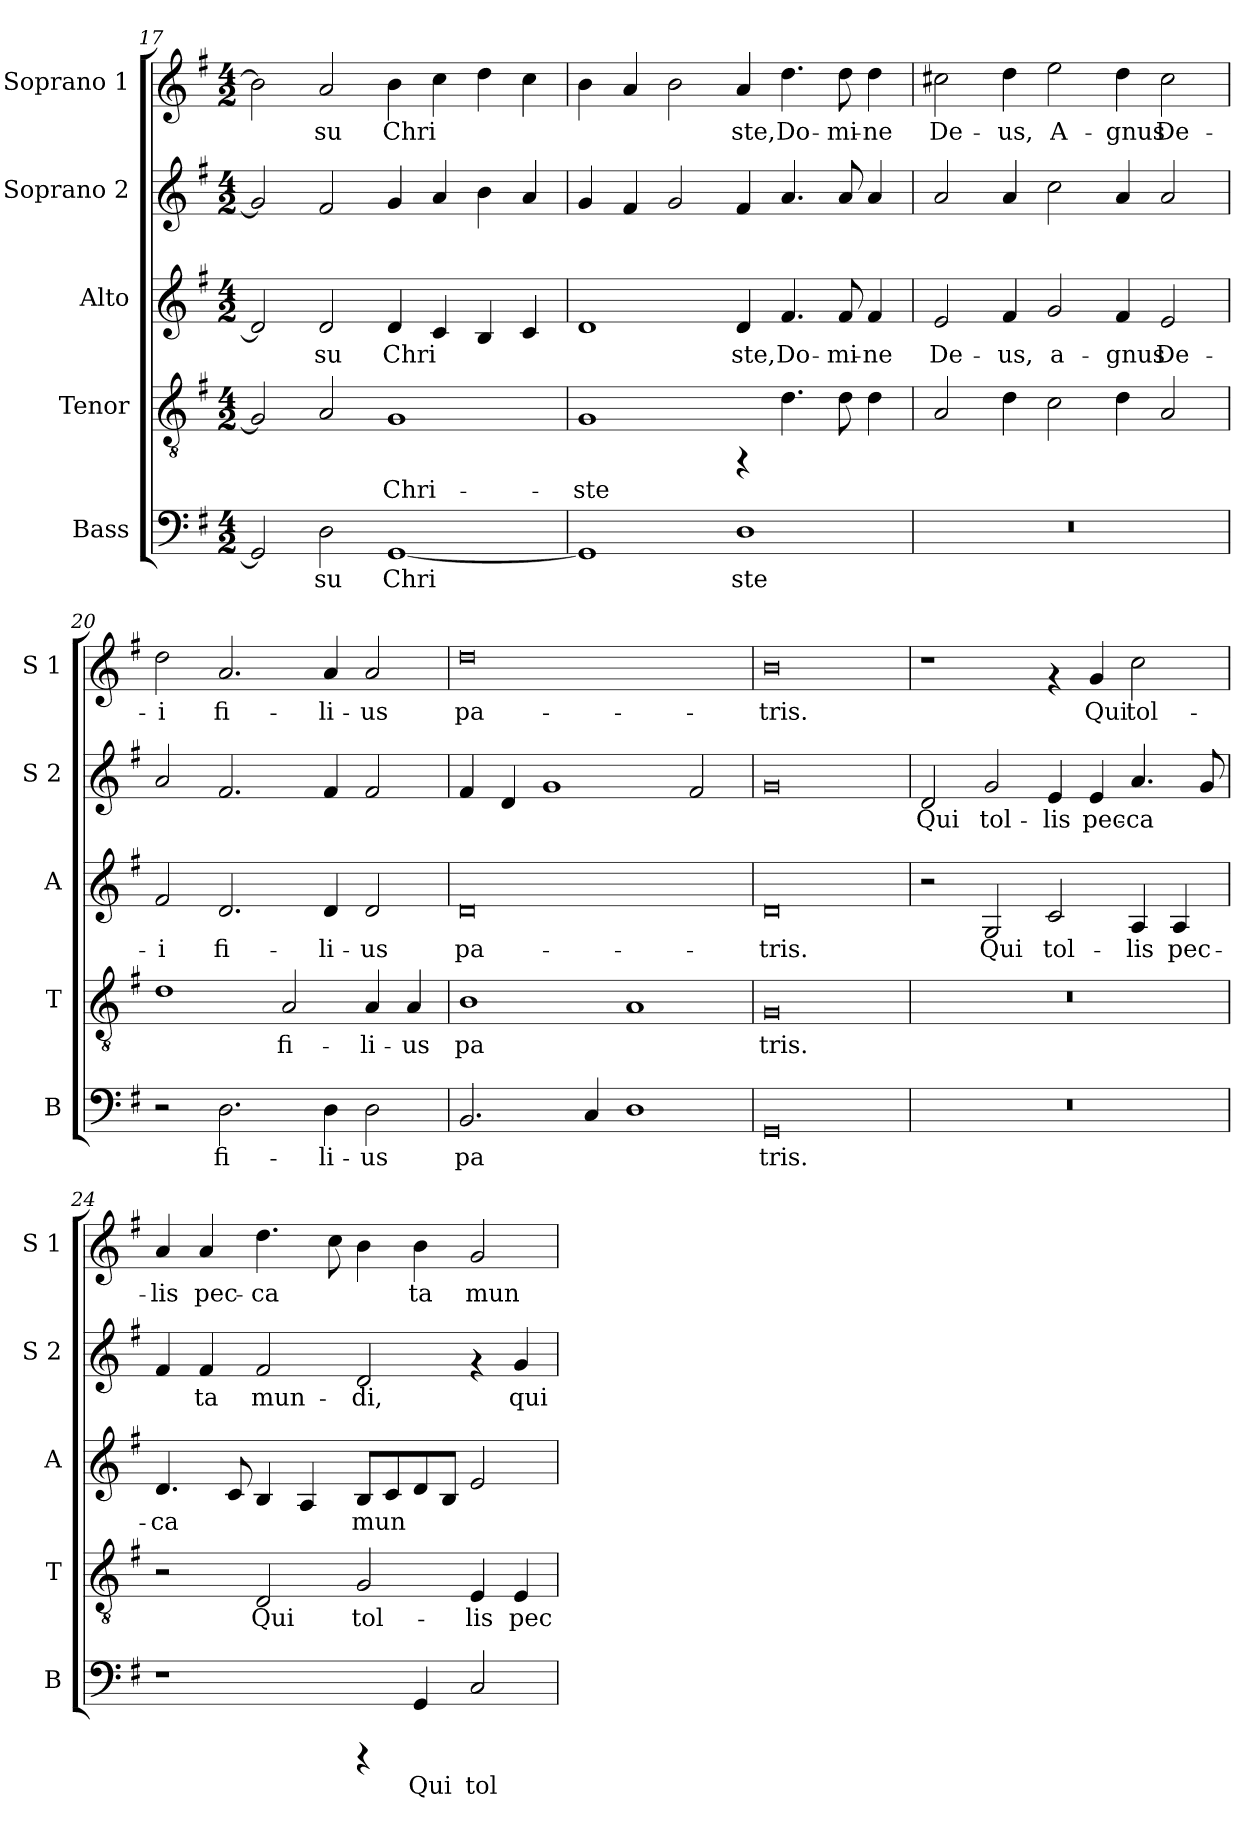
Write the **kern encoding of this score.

**kern	**text	**kern	**text	**kern	**text	**kern	**text	**kern	**text
*part5	*part5	*part4	*part4	*part3	*part3	*part2	*part2	*part1	*part1
*staff5	*staff5	*staff4	*staff4	*staff3	*staff3	*staff2	*staff2	*staff1	*staff1
*I"Bass	*	*I"Tenor	*	*I"Alto	*	*I"Soprano 2	*	*I"Soprano 1	*
*I'B	*	*I'T	*	*I'A	*	*I'S 2	*	*I'S 1	*
*clefF4	*	*clefGv2	*	*clefG2	*	*clefG2	*	*clefG2	*
*k[f#]	*	*k[f#]	*	*k[f#]	*	*k[f#]	*	*k[f#]	*
*G:	*	*G:	*	*G:	*	*G:	*	*G:	*
*M4/2	*	*M4/2	*	*M4/2	*	*M4/2	*	*M4/2	*
=17	=17	=17	=17	=17	=17	=17	=17	=17	=17
!	!LO:LY:b:cj	!	!LO:LY:b:cj	!	!LO:LY:b:cj	!	!LO:LY:b:cj	!	!LO:LY:b:cj
2GG/]	--	2G/]	.	2d/]	--	2g/]	.	2b\]	--
!	!LO:LY:b:cj	!	!LO:LY:b:cj	!	!LO:LY:b:cj	!	!LO:LY:b:cj	!	!LO:LY:b:cj
2D\	-su	2A/	.	2d/	-su	2f#/	.	2a/	-su
!	!LO:LY:b:cj	!	!LO:LY:b:cj	!	!LO:LY:b:cj	!	!LO:LY:b:cj	!	!LO:LY:b:cj
[<1GG	Chri-	1G	Chri-	4d/	Chri-	4g/	.	4b\	Chri-
!	!	!	!	!	!LO:LY:b:cj	!	!LO:LY:b:cj	!	!LO:LY:b:cj
.	.	.	.	4c/	--	4a/	.	4cc\	--
!	!	!	!	!	!LO:LY:b:cj	!	!LO:LY:b:cj	!	!LO:LY:b:cj
.	.	.	.	4B/	--	4b\	.	4dd\	--
!	!	!	!	!	!LO:LY:b:cj	!	!LO:LY:b:cj	!	!LO:LY:b:cj
.	.	.	.	4c/	--	4a/	.	4cc\	--
=18	=18	=18	=18	=18	=18	=18	=18	=18	=18
!	!LO:LY:b:cj	!	!LO:LY:b:cj	!	!LO:LY:b:cj	!	!LO:LY:b:cj	!	!LO:LY:b:cj
1GG]	--	1G	-ste	1d	--	4g/	.	4b\	--
!	!	!	!	!	!	!	!LO:LY:b:cj	!	!LO:LY:b:cj
.	.	.	.	.	.	4f#/	.	4a/	--
!	!	!	!	!	!	!	!LO:LY:b:cj	!	!LO:LY:b:cj
.	.	.	.	.	.	2g/	.	2b\	--
!	!LO:LY:b:cj	!	!	!	!LO:LY:b:cj	!	!LO:LY:b:cj	!	!LO:LY:b:cj
1D	-ste	4rFF	.	4d/	-ste,	4f#/	.	4a/	-ste,
!	!	!	!LO:LY:b:cj	!	!LO:LY:b:cj	!	!LO:LY:b:cj	!	!LO:LY:b:cj
.	.	4.d\	.	4.f#/	Do-	4.a/	.	4.dd\	Do-
!	!	!	!LO:LY:b:cj	!	!LO:LY:b:cj	!	!LO:LY:b:cj	!	!LO:LY:b:cj
.	.	8d\	.	8f#/	-mi-	8a/	.	8dd\	-mi-
!	!	!	!LO:LY:b:cj	!	!LO:LY:b:cj	!	!LO:LY:b:cj	!	!LO:LY:b:cj
.	.	4d\	.	4f#/	-ne	4a/	.	4dd\	-ne
!!LO:PB:g=z
=19	=19	=19	=19	=19	=19	=19	=19	=19	=19
!	!	!	!LO:LY:b:cj	!	!LO:LY:b:cj	!	!LO:LY:b:cj	!	!LO:LY:b:cj
0r	.	2A/	.	2e/	De-	2a/	.	2cc#X\	De-
!	!	!	!LO:LY:b:cj	!	!LO:LY:b:cj	!	!LO:LY:b:cj	!	!LO:LY:b:cj
.	.	4d\	.	4f#/	-us,	4a/	.	4dd\	-us,
!	!	!	!LO:LY:b:cj	!	!LO:LY:b:cj	!	!LO:LY:b:cj	!	!LO:LY:b:cj
.	.	2c\	.	2g/	a-	2cc\	.	2ee\	A-
!	!	!	!LO:LY:b:cj	!	!LO:LY:b:cj	!	!LO:LY:b:cj	!	!LO:LY:b:cj
.	.	4d\	.	4f#/	-gnus	4a/	.	4dd\	-gnus
!	!	!	!LO:LY:b:cj	!	!LO:LY:b:cj	!	!LO:LY:b:cj	!	!LO:LY:b:cj
.	.	2A/	.	2e/	De-	2a/	.	2cc#\	De-
=20	=20	=20	=20	=20	=20	=20	=20	=20	=20
!	!	!	!LO:LY:b:cj	!	!LO:LY:b:cj	!	!LO:LY:b:cj	!	!LO:LY:b:cj
2r	.	1d	.	2f#/	-i	2a/	.	2dd\	-i
!	!LO:LY:b:cj	!	!	!	!LO:LY:b:cj	!	!LO:LY:b:cj	!	!LO:LY:b:cj
2.D\	fi-	.	.	2.d/	fi-	2.f#/	.	2.a/	fi-
!	!	!	!LO:LY:b:cj	!	!	!	!	!	!
.	.	2A/	fi-	.	.	.	.	.	.
!	!LO:LY:b:cj	!	!	!	!LO:LY:b:cj	!	!LO:LY:b:cj	!	!LO:LY:b:cj
4D\	-li-	.	.	4d/	-li-	4f#/	.	4a/	-li-
!	!LO:LY:b:cj	!	!LO:LY:b:cj	!	!LO:LY:b:cj	!	!LO:LY:b:cj	!	!LO:LY:b:cj
2D\	-us	4A/	-li-	2d/	-us	2f#/	.	2a/	-us
!	!	!	!LO:LY:b:cj	!	!	!	!	!	!
.	.	4A/	-us	.	.	.	.	.	.
=21	=21	=21	=21	=21	=21	=21	=21	=21	=21
!	!LO:LY:b:cj	!	!LO:LY:b:cj	!	!LO:LY:b:cj	!	!LO:LY:b:cj	!	!LO:LY:b:cj
2.BB/	pa-	1B	pa-	0d	pa-	4f#/	.	0dd	pa-
!	!	!	!	!	!	!	!LO:LY:b:cj	!	!
.	.	.	.	.	.	4d/	.	.	.
!	!	!	!	!	!	!	!LO:LY:b:cj	!	!
.	.	.	.	.	.	1g	.	.	.
!	!LO:LY:b:cj	!	!	!	!	!	!	!	!
4C/	--	.	.	.	.	.	.	.	.
!	!LO:LY:b:cj	!	!LO:LY:b:cj	!	!	!	!	!	!
1D	--	1A	--	.	.	.	.	.	.
!	!	!	!	!	!	!	!LO:LY:b:cj	!	!
.	.	.	.	.	.	2f#/	.	.	.
=22	=22	=22	=22	=22	=22	=22	=22	=22	=22
!	!LO:LY:b:cj	!	!LO:LY:b:cj	!	!LO:LY:b:cj	!	!LO:LY:b:cj	!	!LO:LY:b:cj
0GG	-tris.	0G	-tris.	0d	-tris.	0g	.	0b	-tris.
!!LO:PB:g=z
=23	=23	=23	=23	=23	=23	=23	=23	=23	=23
!	!	!	!	!	!	!	!LO:LY:b:cj	!	!
0r	.	0r	.	2r	.	2d/	Qui	1r	.
!	!	!	!	!	!LO:LY:b:cj	!	!LO:LY:b:cj	!	!
.	.	.	.	2G/	Qui	2g/	tol-	.	.
!	!	!	!	!	!LO:LY:b:cj	!	!LO:LY:b:cj	!	!
.	.	.	.	2c/	tol-	4e/	-lis	4rf	.
!	!	!	!	!	!	!	!LO:LY:b:cj	!	!LO:LY:b:cj
.	.	.	.	.	.	4e/	pec-	4g/	Qui
!	!	!	!	!	!LO:LY:b:cj	!	!LO:LY:b:cj	!	!LO:LY:b:cj
.	.	.	.	4A/	-lis	4.a/	-ca-	2cc\	tol-
!	!	!	!	!	!LO:LY:b:cj	!	!	!	!
.	.	.	.	4A/	pec-	.	.	.	.
!	!	!	!	!	!	!	!LO:LY:b:cj	!	!
.	.	.	.	.	.	8g/	--	.	.
=24	=24	=24	=24	=24	=24	=24	=24	=24	=24
!	!	!	!	!	!LO:LY:b:cj	!	!LO:LY:b:cj	!	!LO:LY:b:cj
1r	.	2r	.	4.d/	-ca-	4f#/	--	4a/	-lis
!	!	!	!	!	!	!	!LO:LY:b:cj	!	!LO:LY:b:cj
.	.	.	.	.	.	4f#/	-ta	4a/	pec-
!	!	!	!	!	!LO:LY:b:cj	!	!	!	!
.	.	.	.	8c/	--	.	.	.	.
!	!	!	!LO:LY:b:cj	!	!LO:LY:b:cj	!	!LO:LY:b:cj	!	!LO:LY:b:cj
.	.	2D/	Qui	4B/	--	2f#/	mun-	4.dd\	-ca-
!	!	!	!	!	!LO:LY:b:cj	!	!	!	!
.	.	.	.	4A/	--	.	.	.	.
!	!	!	!	!	!	!	!	!	!LO:LY:b:cj
.	.	.	.	.	.	.	.	8cc\	--
!	!	!	!LO:LY:b:cj	!	!LO:LY:b:cj	!	!LO:LY:b:cj	!	!LO:LY:b:cj
4rCCC	.	2G/	tol-	8B/L	-mun-	2d/	-di,	4b\	--
!	!	!	!	!	!LO:LY:b:cj	!	!	!	!
.	.	.	.	8c/	--	.	.	.	.
!	!LO:LY:b:cj	!	!	!	!LO:LY:b:cj	!	!	!	!LO:LY:b:cj
4GG/	Qui	.	.	8d/	--	.	.	4b\	-ta
!	!	!	!	!	!LO:LY:b:cj	!	!	!	!
.	.	.	.	8B/J	--	.	.	.	.
!	!LO:LY:b:cj	!	!LO:LY:b:cj	!	!LO:LY:b:cj	!	!	!	!LO:LY:b:cj
2C/	tol-	4E/	-lis	2e/	--	4rf	.	2g/	mun-
!	!	!	!LO:LY:b:cj	!	!	!	!LO:LY:b:cj	!	!
.	.	4E/	pec-	.	.	4g/	qui	.	.
=	=	=	=	=	=	=	=	=	=
*-	*-	*-	*-	*-	*-	*-	*-	*-	*-
